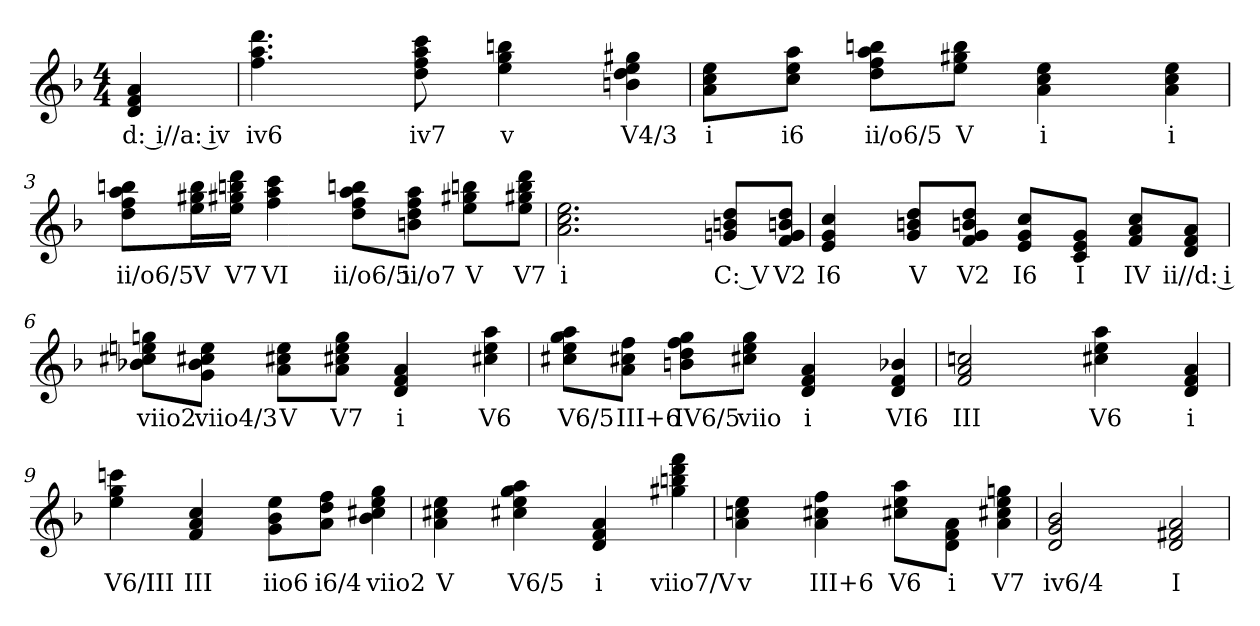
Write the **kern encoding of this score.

**kern	**text
*part1	*part1
*staff1	*staff1
*k[b-]	*
*d:	*
*M4/4	*
=	=
4d 4f 4a	d: i//a: iv
=1	=1
4.ff 4.aa 4.ddd	iv6
4.ryy	.
8dd 8ff 8aa 8ccc	iv7
8ryy	.
4ee 4gg 4bbn	v
4ryy	.
4bn 4dd 4ee 4gg#X	V4/3
=2	=2
8a 8cc 8eeL	i
8ryy	.
8cc 8ee 8aaJ	i6
8ryy	.
8dd 8ff 8aa 8bbnL	ii/o6/5
8ryy	.
8ee 8gg#X 8bbJ	V
8ryy	.
4a 4cc 4ee	i
4ryy	.
4a 4cc 4ee	i
=3	=3
8dd 8ff 8aa 8bbnL	ii/o6/5
8ryy	.
16ee 16gg#X 16bbL	V
16ryy	.
16ee 16gg#X 16bbn 16dddJJ	V7
16ryy	.
4ff 4aa 4ccc	VI
4ryy	.
8dd 8ff 8aa 8bbnL	ii/o6/5
8ryy	.
8bn 8dd 8ff 8aaJ	ii/o7
8ryy	.
8ee 8gg#X 8bbnL	V
8ryy	.
8ee 8gg#X 8bb 8dddJ	V7
=4	=4
2.a 2.cc 2.ee	i
2.ryy	.
8gn 8bn 8ddL	C: V
8ryy	.
8f 8g 8bn 8ddJ	V2
=5	=5
4e 4g 4cc	I6
4ryy	.
8g 8bn 8ddL	V
8ryy	.
8f 8g 8bn 8ddJ	V2
8ryy	.
8e 8g 8ccL	I6
8ryy	.
8c 8e 8gJ	I
8ryy	.
8f 8a 8ccL	IV
8ryy	.
8d 8f 8aJ	ii//d: i
=6	=6
8b-X 8cc#X 8een 8ggnL	viio2
8ryy	.
8g 8b- 8cc#X 8eeJ	viio4/3
8ryy	.
8a 8cc#X 8eeL	V
8ryy	.
8a 8cc#X 8ee 8ggJ	V7
8ryy	.
4d 4f 4a	i
4ryy	.
4cc#X 4ee 4aa	V6
=7	=7
8cc#X 8ee 8gg 8aaL	V6/5
8ryy	.
8a 8cc#X 8ffJ	III+6
8ryy	.
8bn 8dd 8ff 8ggL	IV6/5
8ryy	.
8cc#X 8ee 8ggJ	viio
8ryy	.
4d 4f 4a	i
4ryy	.
4d 4f 4b-X	VI6
=8	=8
2f 2a 2ccn	III
2ryy	.
4cc#X 4ee 4aa	V6
4ryy	.
4d 4f 4a	i
=9	=9
4ee 4gg 4cccn	V6/III
4ryy	.
4f 4a 4cc	III
4ryy	.
8g 8b- 8eeL	iio6
8ryy	.
8a 8dd 8ffJ	i6/4
8ryy	.
4b- 4cc#X 4ee 4gg	viio2
=10	=10
4a 4cc#X 4ee	V
4ryy	.
4cc#X 4ee 4gg 4aa	V6/5
4ryy	.
4d 4f 4a	i
4ryy	.
4gg#X 4bbn 4ddd 4fff	viio7/V
=11	=11
4a 4ccn 4ee	v
4ryy	.
4a 4cc#X 4ff	III+6
4ryy	.
8cc#X 8ee 8aaL	V6
8ryy	.
8d 8f 8aJ	i
8ryy	.
4a 4cc#X 4ee 4ggn	V7
=12	=12
2d 2g 2b-	iv6/4
2ryy	.
2d 2f#X 2a	I
=	=
*-	*-
